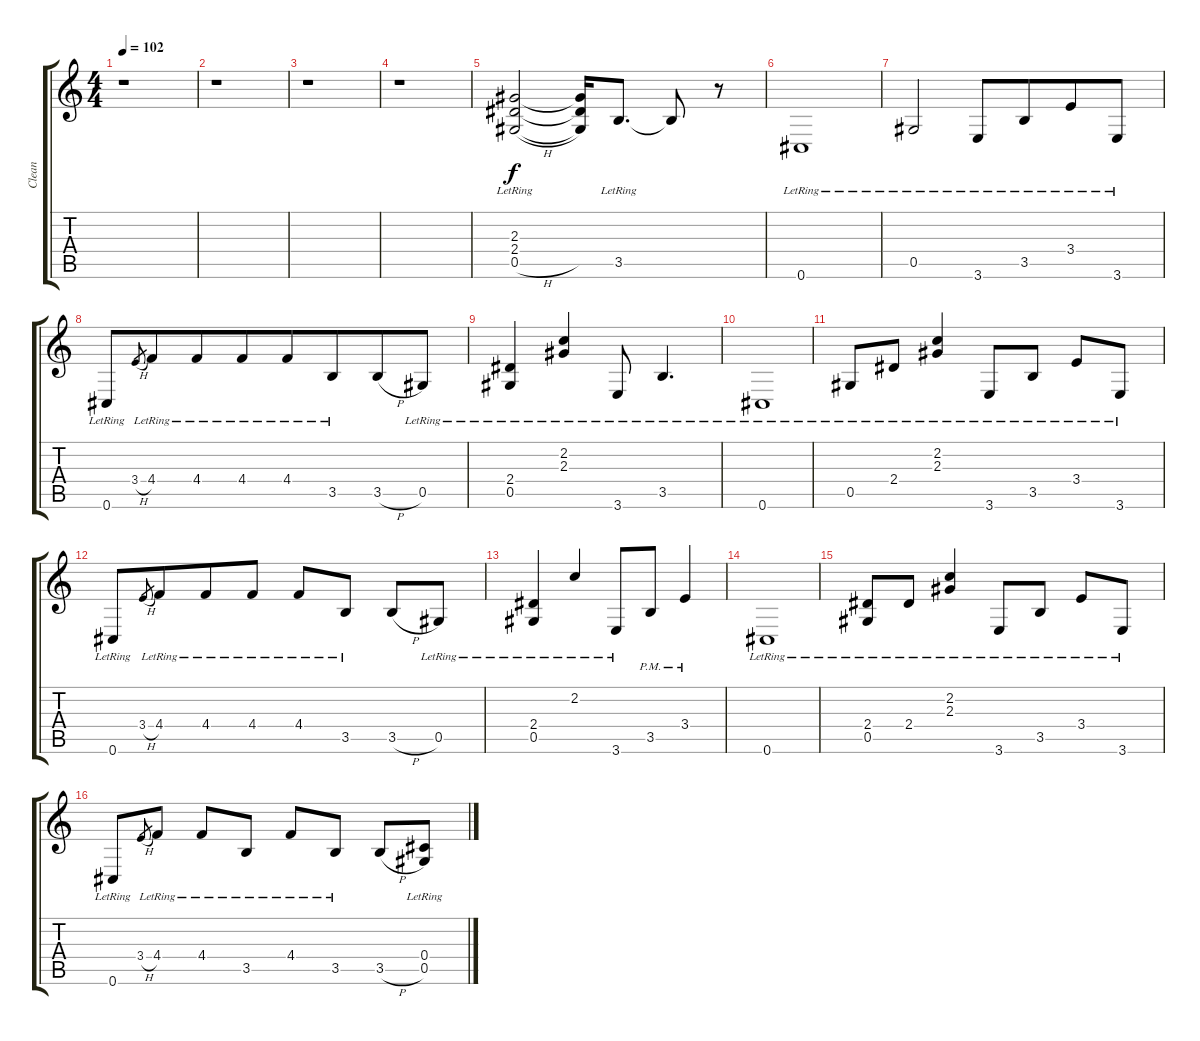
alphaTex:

\track ("Clean" "Clean") {instrument electricguitarclean}
\staff {score tabs}
\tuning (Eb4 Bb3 Gb3 Db3 Ab2 Db2) {hide}
\ts (4 4)
\tempo 102
\clef g2
\ks c
r.1{dy f} |
r.1 |
r.1 |
r.1 |
(2.3{lr} 2.4{lr} 0.5{h}).2{beam merge} (2.3{t} 2.4{t} 0.5{t}).16{beam merge} 3.5{lr}.8{d} 3.5{t}.8 r.8 |
0.6{lr}.1 |
0.5{lr}.2{beam merge} 3.6{lr}.8 3.5{lr}.8{beam merge} 3.4{lr}.8{beam merge} 3.6{lr}.8 |
0.6{lr}.8 3.4{h}.8{gr} 4.4{lr}.8{beam merge} 4.4{lr}.8 4.4{lr}.8{beam merge} 4.4{lr}.8{beam merge} 3.5{lr}.8{beam merge} 3.5{h}.8{beam merge} 0.5{lr}.8 |
(2.4{lr} 0.5{lr}).4{beam merge} (2.2{lr} 2.3{lr}).4 3.6{lr}.8 3.5{lr}.4{d} |
0.6{lr}.1 |
0.5{lr}.8 2.4{lr}.8 (2.2{lr} 2.3{lr}).4 3.6{lr}.8 3.5{lr}.8 3.4{lr}.8 3.6{lr}.8 |
0.6{lr}.8 3.4{h}.8{gr beam merge} 4.4{lr}.8{beam merge} 4.4{lr}.8{beam merge} 4.4{lr}.8 4.4{lr}.8 3.5{lr}.8 3.5{h}.8{beam merge} 0.5{lr}.8 |
(2.4{lr} 0.5{lr}).4{beam merge} 2.2{lr}.4{beam merge} 3.6{lr}.8{beam merge} 3.5{pm}.8{beam merge} 3.4{pm}.4 |
0.6{lr}.1 |
(2.4{lr} 0.5{lr}).8 2.4{lr}.8 (2.2{lr} 2.3{lr}).4 3.6{lr}.8 3.5{lr}.8 3.4{lr}.8 3.6{lr}.8 |
0.6{lr}.8 3.4{h}.8{gr} 4.4{lr}.8 4.4{lr}.8 3.5{lr}.8 4.4{lr}.8 3.5{lr}.8 3.5{h}.8 (0.4{lr} 0.5{lr}).8
